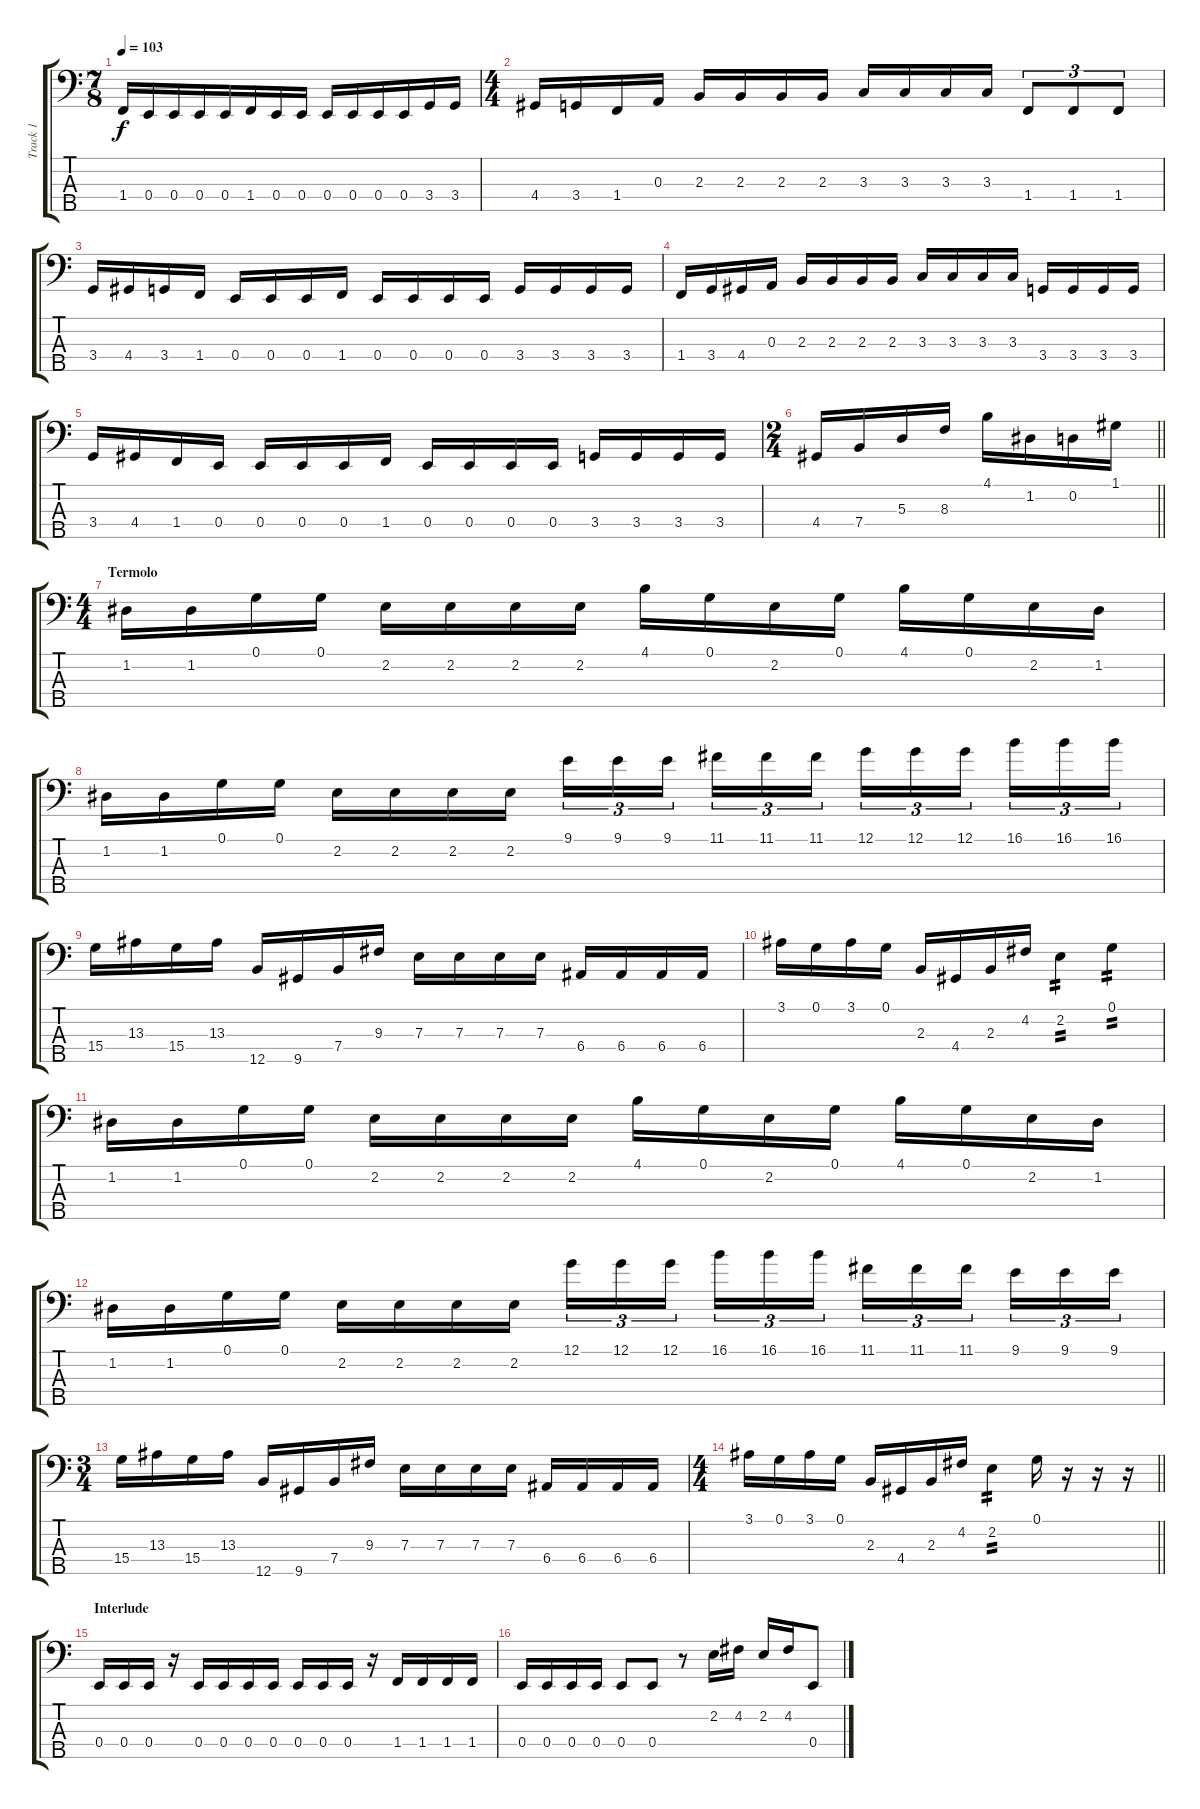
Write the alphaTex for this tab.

\track ("Track 1" "Track 1") {instrument electricbassfinger}
\staff {score tabs}
\tuning (G2 D2 A1 E1 B0) {hide}
\ts (7 8)
\tempo 103
\clef f4
\ks c
1.4.16{dy f} 0.4.16 0.4.16 0.4.16 0.4.16 1.4.16 0.4.16 0.4.16 0.4.16 0.4.16 0.4.16 0.4.16 3.4.16 3.4.16 |
\ts (4 4)
4.4.16 3.4.16 1.4.16 0.3.16 2.3.16 2.3.16 2.3.16 2.3.16 3.3.16 3.3.16 3.3.16 3.3.16 1.4.8{tu (3 2)} 1.4.8{tu (3 2)} 1.4.8{tu (3 2)} |
3.4.16 4.4.16 3.4.16 1.4.16 0.4.16 0.4.16 0.4.16 1.4.16 0.4.16 0.4.16 0.4.16 0.4.16 3.4.16 3.4.16 3.4.16 3.4.16 |
1.4.16 3.4.16 4.4.16 0.3.16 2.3.16 2.3.16 2.3.16 2.3.16 3.3.16 3.3.16 3.3.16 3.3.16 3.4.16 3.4.16 3.4.16 3.4.16 |
3.4.16 4.4.16 1.4.16 0.4.16 0.4.16 0.4.16 0.4.16 1.4.16 0.4.16 0.4.16 0.4.16 0.4.16 3.4.16 3.4.16 3.4.16 3.4.16 |
\ts (2 4)
\barLineRight lightlight
4.4.16 7.4.16 5.3.16 8.3.16 4.1.16 1.2.16 0.2.16 1.1.16 |
\ts (4 4)
\section ("" "Termolo")
1.2.16 1.2.16 0.1.16 0.1.16 2.2.16 2.2.16 2.2.16 2.2.16 4.1.16 0.1.16 2.2.16 0.1.16 4.1.16 0.1.16 2.2.16 1.2.16 |
1.2.16 1.2.16 0.1.16 0.1.16 2.2.16 2.2.16 2.2.16 2.2.16 9.1.16{tu (3 2)} 9.1.16{tu (3 2)} 9.1.16{tu (3 2)} 11.1.16{tu (3 2)} 11.1.16{tu (3 2)} 11.1.16{tu (3 2)} 12.1.16{tu (3 2)} 12.1.16{tu (3 2)} 12.1.16{tu (3 2)} 16.1.16{tu (3 2)} 16.1.16{tu (3 2)} 16.1.16{tu (3 2)} |
15.4.16 13.3.16 15.4.16 13.3.16 12.5.16 9.5.16 7.4.16 9.3.16 7.3.16 7.3.16 7.3.16 7.3.16 6.4.16 6.4.16 6.4.16 6.4.16 |
3.1.16 0.1.16 3.1.16 0.1.16 2.3.16 4.4.16 2.3.16 4.2.16 2.2.4{tp 2} 0.1.4{tp 2} |
1.2.16 1.2.16 0.1.16 0.1.16 2.2.16 2.2.16 2.2.16 2.2.16 4.1.16 0.1.16 2.2.16 0.1.16 4.1.16 0.1.16 2.2.16 1.2.16 |
1.2.16 1.2.16 0.1.16 0.1.16 2.2.16 2.2.16 2.2.16 2.2.16 12.1.16{tu (3 2)} 12.1.16{tu (3 2)} 12.1.16{tu (3 2)} 16.1.16{tu (3 2)} 16.1.16{tu (3 2)} 16.1.16{tu (3 2)} 11.1.16{tu (3 2)} 11.1.16{tu (3 2)} 11.1.16{tu (3 2)} 9.1.16{tu (3 2)} 9.1.16{tu (3 2)} 9.1.16{tu (3 2)} |
\ts (3 4)
15.4.16 13.3.16 15.4.16 13.3.16 12.5.16 9.5.16 7.4.16 9.3.16 7.3.16 7.3.16 7.3.16 7.3.16 6.4.16 6.4.16 6.4.16 6.4.16 |
\ts (4 4)
\barLineRight lightlight
3.1.16 0.1.16 3.1.16 0.1.16 2.3.16 4.4.16 2.3.16 4.2.16 2.2.4{tp 2} 0.1.16 r.16 r.16 r.16 |
\section ("" "Interlude")
0.4.16 0.4.16 0.4.16 r.16 0.4.16 0.4.16 0.4.16 0.4.16 0.4.16 0.4.16 0.4.16 r.16 1.4.16 1.4.16 1.4.16 1.4.16 |
0.4.16 0.4.16 0.4.16 0.4.16 0.4.8 0.4.8 r.8 2.2.16 4.2.16 2.2.16 4.2.16 0.4.8
